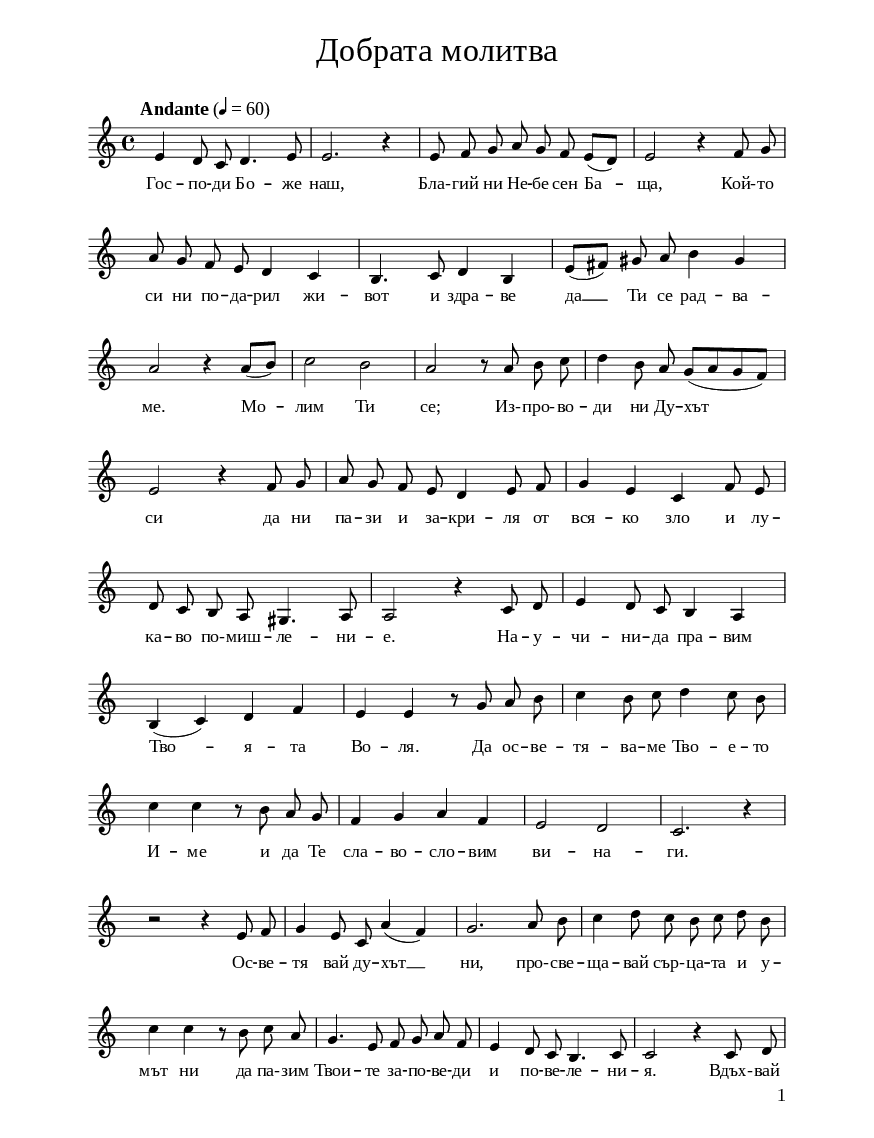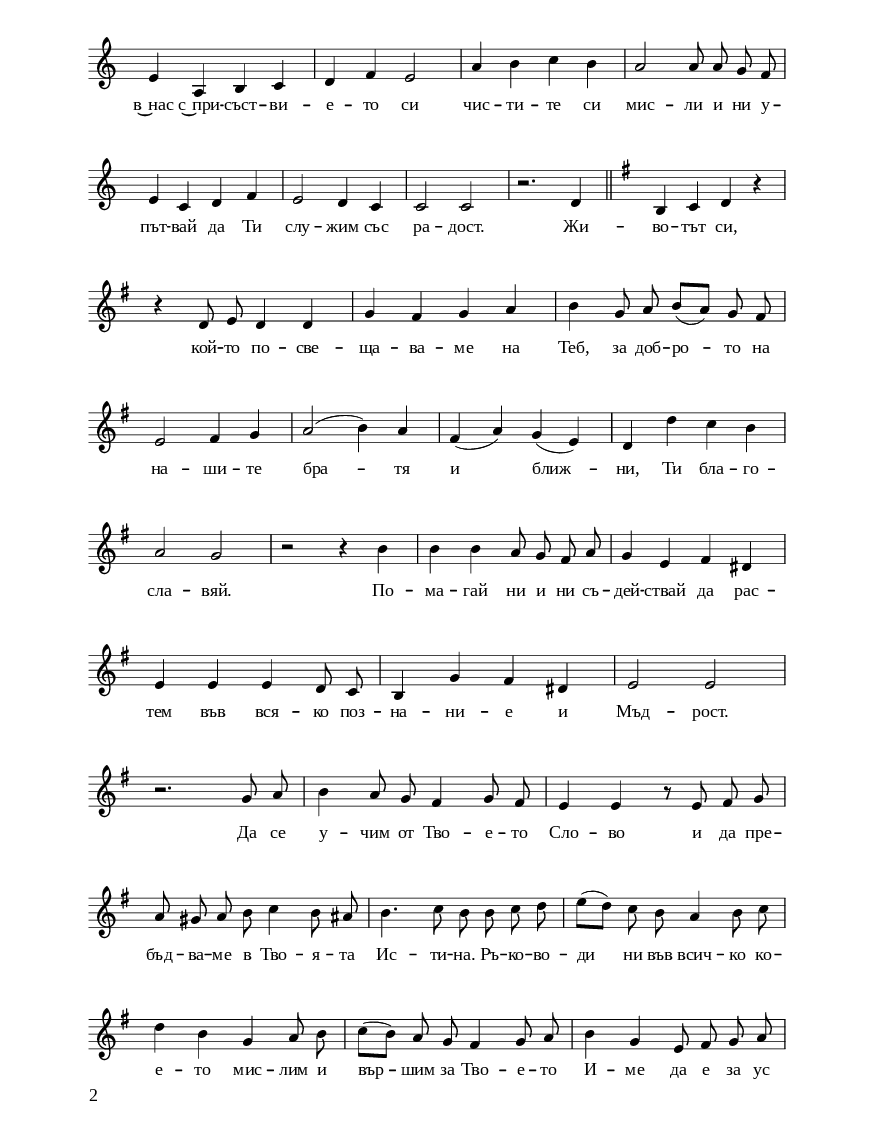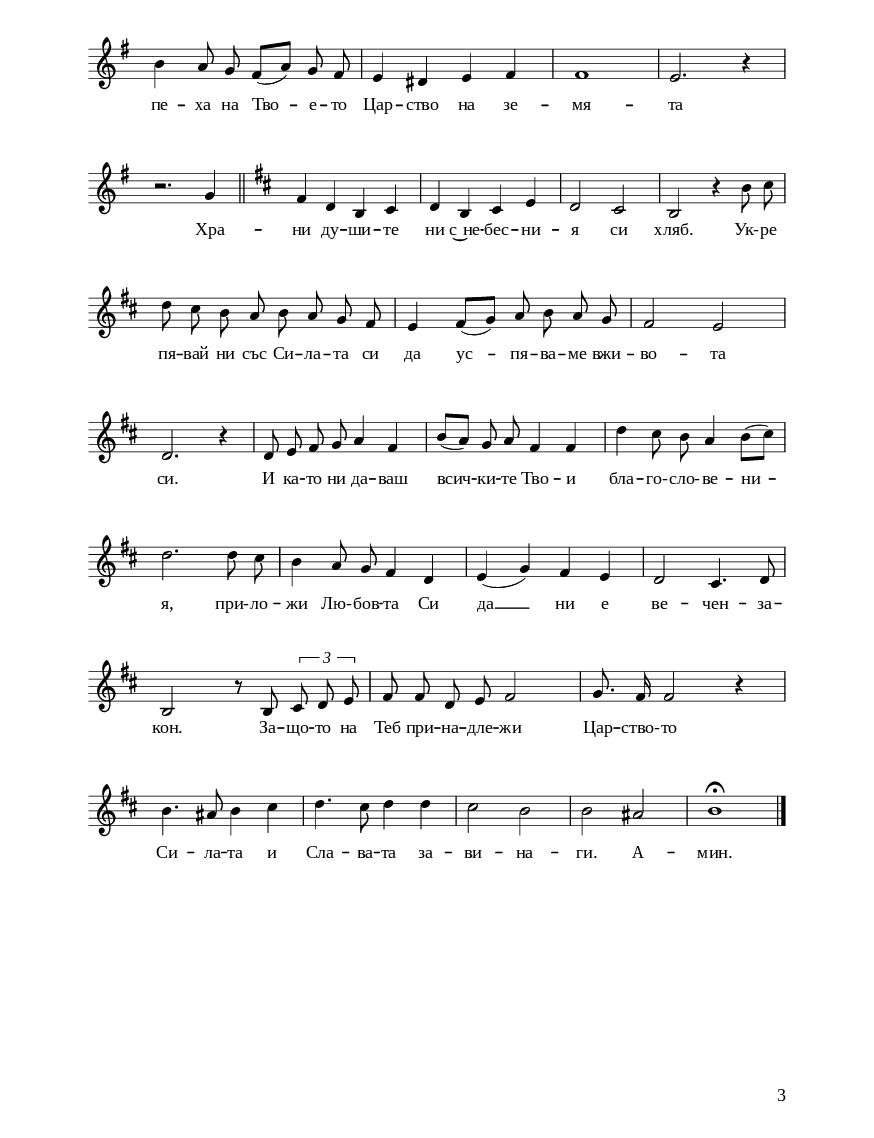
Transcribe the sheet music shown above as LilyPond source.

\version "2.24.2"

% include paper part and global functions
\include "include/globals.ily"

\bookpart {
    \label #'ref250
  \tocItem \markup "Добрата молитва "
  \include "include/bookpart-paper.ily"
  \score {
    \include "include/score-layout.ily"

    \new Voice  \absolute {
      \clef treble
      \key c \major
      \time 4/4
      \tempoFunc "Andante" 4 "60"
      \autoBeamOff
      e'4  d'8  c'8  d'4.
      e'8 | % 2
      e'2. r4 | % 3
      e'8  f'8  g'8  a'8  g'8
      f'8  e'8 ( [  d'8 ) ] | % 4
      e'2 r4  f'8  g'8 \break | % 5
      a'8  g'8  f'8  e'8  d'4
      c'4 | % 6
      b4.  c'8  d'4  b4 | % 7
      e'8 ( [  fis'8 ) ]  gis'8  a'8
      b'4  gis'4 | \break % 8 
      a'2 r4  a'8 ( [  b'8 ) ] | % 9
      c''2  b'2 |
      a'2 r8  a'8  b'8  c''8 | % 11
      d''4  b'8  a'8  g'8 ( [  a'8
      g'8  f'8 ) ] | \break % 12
      e'2 r4  f'8  g'8 | % 13
      a'8  g'8  f'8  e'8  d'4
      e'8  f'8 | % 14
      g'4  e'4  c'4  f'8  e'8 | \break % 15
      d'8  c'8  b8  a8  gis4.
      a8 | % 16
      a2 r4  c'8  d'8 | % 17
      e'4  d'8  c'8  b4  a4 | \break % 18
      b4 (  c'4 )  d'4  f'4 | % 19
      e'4  e'4 r8  g'8  a'8  b'8 |

      c''4  b'8  c''8  d''4
      c''8  b'8 |  \break % 21
      c''4  c''4 r8  b'8  a'8
      g'8 | % 22
      f'4  g'4  a'4  f'4 | % 23
      e'2  d'2  | % 24
      c'2. r4 | \break % 25
      r2 r4  e'8  f'8 | % 26
      g'4  e'8  c'8  a'4 (  f'4 ) | % 27
      g'2.  a'8  b'8 | % 28
      c''4  d''8  c''8  b'8
      c''8  d''8  b'8 \break | % 29
      c''4  c''4 r8  b'8  c''8
      a'8 |
      g'4.  e'8  f'8  g'8  a'8
      f'8 | % 31
      e'4  d'8  c'8  b4.  c'8 | % 32
      c'2 r4  c'8  d'8 \break | % 33
      e'4  a4  b4  c'4 | % 34
      d'4  f'4  e'2 | % 35
      a'4  b'4  c''4  b'4 | % 36
      a'2  a'8  a'8  g'8  f'8 | \break % 37
      e'4  c'4  d'4  f'4  | % 38
      e'2  d'4  c'4 | % 39
      c'2  c'2 |
      r2.  d'4 \bar "||"
      \key g \major  b4  c'4  d'4 r4 |\break % 42
      r4  d'8  e'8  d'4  d'4 | % 43
      g'4  fis'4  g'4  a'4 | % 44
      b'4  g'8  a'8  b'8 ( [  a'8 )
      ]  g'8  fis'8 | \break % 45
      e'2  fis'4  g'4 |  % 46
      a'2 (  b'4 )  a'4 | % 47
      fis'4 (  a'4 )  g'4 (  e'4 ) | % 48
      d'4  d''4  c''4  b'4 | \break % 49
      a'2  g'2 |
      r2 r4  b'4 | % 51
      b'4  b'4  a'8  g'8  fis'8
      a'8 | % 52
      g'4  e'4  fis'4  dis'4 | \break % 53
      e'4  e'4  e'4  d'8  c'8  | % 54
      b4  g'4  fis'4  dis'4 | % 55
      e'2  e'2 | \break % 56
      r2.  g'8  a'8 | % 57
      b'4  a'8  g'8  fis'4  g'8
      fis'8 | % 58
      e'4  e'4 r8  e'8  fis'8  g'8
      \break | % 59
      a'8  gis'8  a'8  b'8  c''4
      b'8  ais'8 |
      b'4.  c''8  b'8  b'8
      c''8  d''8 | % 61
      e''8 ( [  d''8 ) ]  c''8  b'8
      a'4  b'8  c''8 | \break % 62
      d''4  b'4  g'4  a'8  b'8 | % 63
      c''8 ( [  b'8 ) ]  a'8  g'8
      fis'4  g'8  a'8 | % 64
      b'4  g'4  e'8  fis'8  g'8
      a'8 | \break % 65
      b'4  a'8  g'8  fis'8 ( [  a'8
      ) ]  g'8  fis'8 | % 66
      e'4  dis'4  e'4  fis'4 | % 67
      fis'1  | % 68
      e'2. r4 | \break % 69
      r2.  g'4 \bar "||"
      \key b \minor  fis'4  d'4  b4  cis'4 | % 71
      d'4  b4  cis'4  e'4 | % 72
      d'2  cis'2 | % 73
      b2 r4  b'8  cis''8 \break | % 74
      d''8  cis''8  b'8  a'8
      b'8  a'8  g'8  fis'8 | % 75
      e'4  fis'8 ( [  g'8 ) ]  a'8
      b'8  a'8  g'8 | % 76
      fis'2  e'2 \break | % 77
      d'2. r4  | % 78
      d'8  e'8  fis'8  g'8  a'4
      fis'4 | % 79
      b'8 ( [  a'8 ) ]  g'8  a'8  fis'4
      fis'4 |
      d''4  cis''8  b'8  a'4
      b'8 ( [  cis''8 ) ] | \break % 81
      d''2.  d''8  cis''8  | % 82
      b'4  a'8  g'8  fis'4  d'4 | % 83
      e'4 (  g'4 )  fis'4  e'4 | % 84
      d'2  cis'4.  d'8 |\break % 85
      b2 r8  b8 \times 2/3 {
        cis'8  d'8  e'8
      }
      | % 86
      fis'8  fis'8  d'8  e'8  fis'2
      | % 87
      g'8.  fis'16  fis'2 r4   \break | % 88
      b'4.  ais'8  b'4  cis''4 | % 89
      d''4.  cis''8  d''4  d''4 |

      cis''2  b'2 | % 91
      b'2  ais'2 | % 92
      b'1 \fermata \bar "|."
    }

    \addlyrics {
      Гос -- по -- ди Бо -- же наш,
      "Бла-" -- гий ни Не -- бе -- сен Ба -- ща, "Кой-"
      -- то си ни по -- да -- рил жи -- вот и здра --
      ве да  __ Ти се рад -- ва -- ме. Мо -- лим Ти се;
      "Из-" -- "про-" -- во -- ди ни Ду --
      хът си да ни па -- зи и за -- кри -- ля от вся --
      ко зло и лу -- ка -- во "по-" -- миш -- ле -- ни
      -- е. На -- у -- чи -- ни -- да пра -- вим Тво
      -- я -- та Во -- ля. Да ос -- ве -- тя -- ва
      -- ме Тво -- е -- то И -- ме и да Те сла --
      во -- сло -- вим ви -- на -- ги. Ос -- ве -- тя
      вай ду -- хът __ ни, "про-" -- све -- ща -- вай
      "сър-"  -- ца -- та и у -- мът ни да "па-" -- зим
      Твои -- те за -- по -- ве -- ди и по -- ве
      -- ле -- ни -- я. "Вдъх-" -- вай в~нас с~при -- съст --
      ви -- е -- то си чис -- ти -- те си мис -- ли
      и ни у -- път -- вай да Ти слу -- жим със ра
      -- дост. Жи -- во -- тът си, кой -- то по -- све
      -- ща -- ва -- ме на Теб, за доб -- ро -- то
      на на -- ши -- те бра -- тя и  ближ
      -- ни, Ти бла -- го -- сла -- вяй. По -- ма --
      гай ни и ни съ -- дей -- ствай да рас -- тем
      във вся -- ко поз -- на -- ни -- е и Мъд --
      рост. Да се у -- чим от Тво -- е -- то Сло --
      во и да пре -- бъд -- ва -- ме в Тво -- я --
      та Ис -- ти -- на. Ръ -- ко -- во -- ди  ни
      във всич -- ко ко -- е -- то мис -- лим и вър
      -- шим за Тво -- е -- то И -- ме да е за
      ус пе -- ха на Тво -- е -- то Цар -- ство
      на зе -- мя -- та Хра -- ни ду -- ши -- те ни
      с~не -- бес -- ни -- я си хляб. "Ук-" -- ре пя --
      вай ни със Си -- ла -- та си да ус -- пя
      -- ва -- ме вжи -- во -- та си. И ка -- то ни
      да -- ваш всич -- ки -- те Тво -- и бла --
      "го-" -- "сло-" -- ве -- ни -- я, "при-" -- ло -- жи
      "Лю-" -- бов -- та Си да  __ ни е ве -- чен --
      за -- кон. За -- що -- то на Теб при -- на --
      дле -- жи Цар -- "ство-" -- то Си -- ла -- та и Сла
      -- ва -- та за -- ви -- на -- ги. А -- мин.}

      \header {
        title = \titleFunc "Добрата молитва" "Dobrata molitva"
      }

      \midi{}

    } % score




  } % bookpart

  % Più mosso
  %
